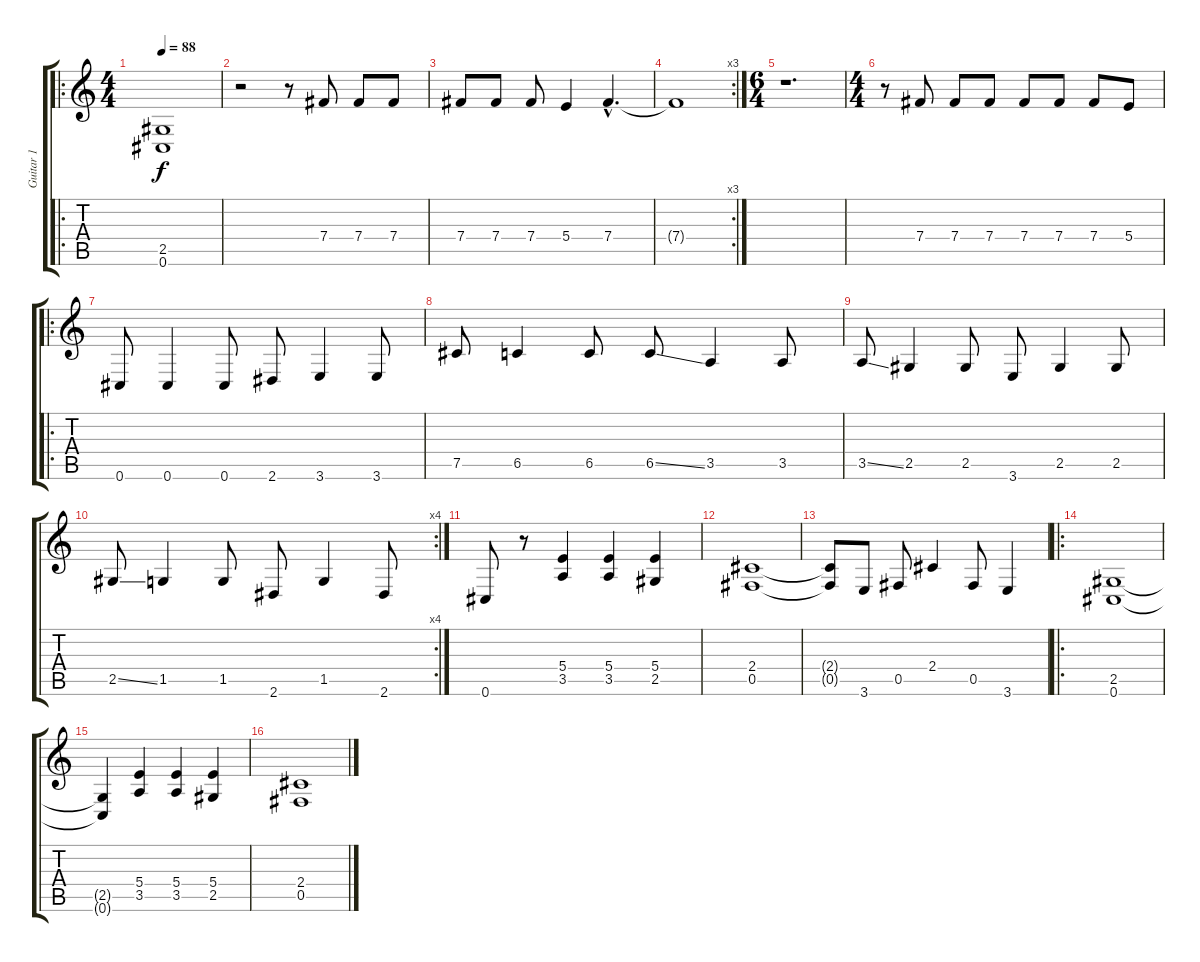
\track ("Guitar 1" "Guitar 1") {instrument acousticguitarnylon}
\staff {score tabs}
\tuning (Db4 Ab3 E3 B2 Gb2 Db2) {hide}
\ro
\ts (4 4)
\tempo 88
\clef g2
\ks c
(2.5{t} 0.6{t}).1{dy f} |
r.2 r.8 7.4.8 7.4.8 7.4.8 |
7.4.8 7.4.8 7.4.8 5.4.4 7.4{hac}.4{d} |
\rc 3
7.4{t}.1 |
\ts (6 4)
r.1{d} |
\ts (4 4)
r.8 7.4.8 7.4.8 7.4.8 7.4.8 7.4.8 7.4.8 5.4.8 |
\ro
0.6.8 0.6.4 0.6.8 2.6.8 3.6.4 3.6.8 |
7.5.8 6.5.4 6.5.8 6.5{ss}.8 3.5.4 3.5.8 |
3.5{ss}.8 2.5.4 2.5.8 3.6.8 2.5.4 2.5.8 |
\rc 4
2.5{ss}.8 1.5.4 1.5.8 2.6.8 1.5.4 2.6.8 |
0.6.8 r.8 (5.4 3.5).4{instrument overdrivenguitar} (5.4 3.5).4 (5.4 2.5).4 |
(2.4 0.5).1 |
(2.4{t} 0.5{t}).8 3.6.8 0.5.8 2.4.4 0.5.8 3.6.4 |
\ro
(2.5 0.6).1{instrument overdrivenguitar} |
(2.5{t} 0.6{t}).4 (5.4 3.5).4 (5.4 3.5).4 (5.4 2.5).4 |
(2.4 0.5).1
